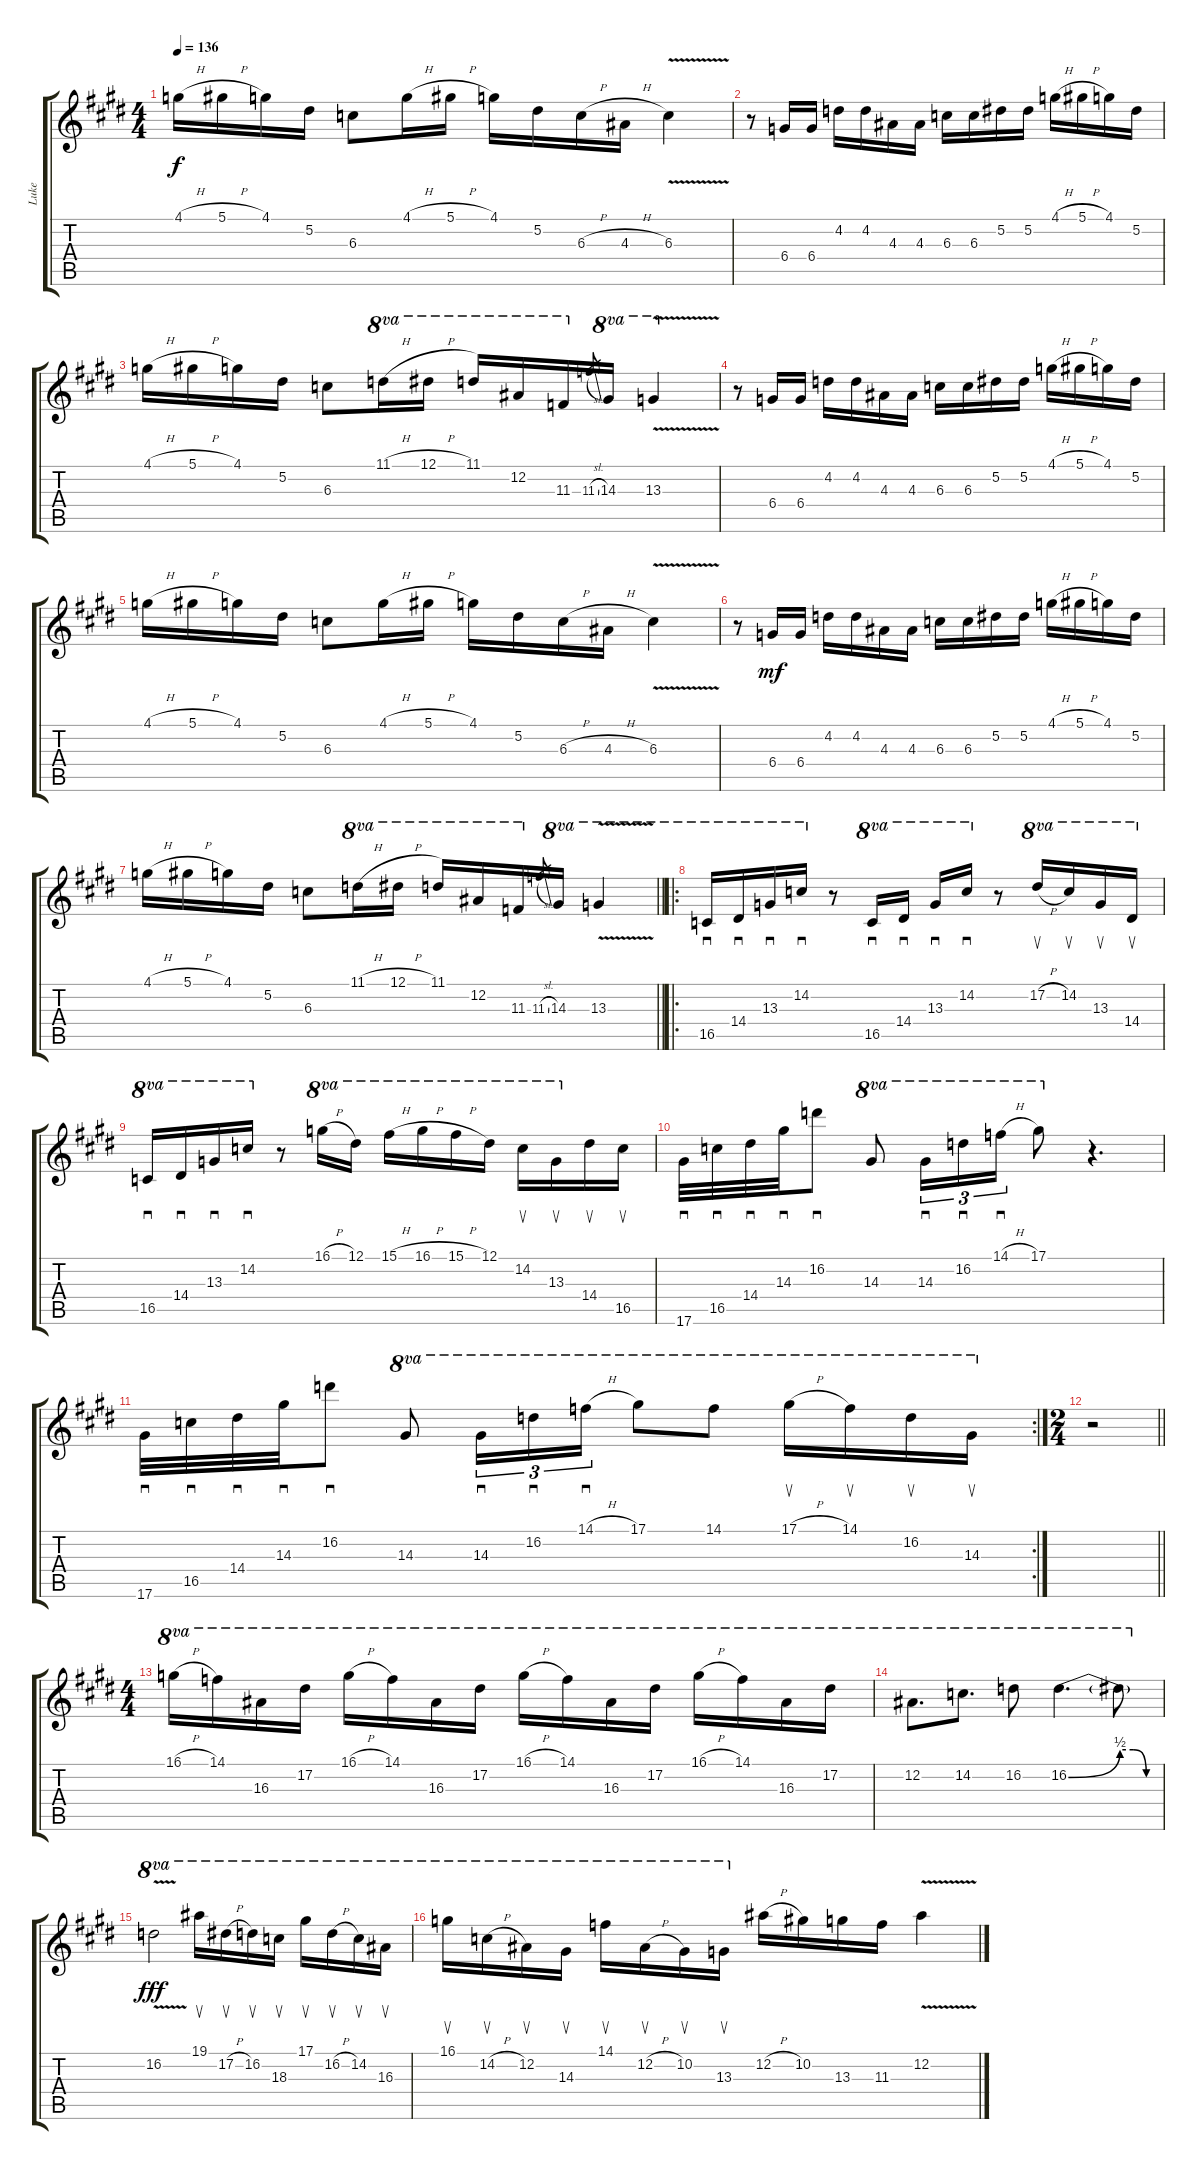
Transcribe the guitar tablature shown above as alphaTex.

\track ("Luke" "Luke") {instrument distortionguitar}
\staff {score tabs}
\tuning (Eb4 Bb3 Gb3 Db3 Ab2 Eb2) {hide}
\ts (4 4)
\tempo 136
\clef g2
\ks e
4.1{h}.16{dy f} 5.1{h}.16 4.1.16 5.2.16 6.3.8 4.1{h}.16 5.1{h}.16 4.1.16 5.2.16 6.3{h}.16 4.3{h}.16 6.3{v}.4 |
r.8 6.4.16 6.4.16 4.2.16 4.2.16 4.3.16 4.3.16 6.3.16 6.3.16 5.2.16 5.2.16 4.1{h}.16 5.1{h}.16 4.1.16 5.2.16 |
4.1{h}.16 5.1{h}.16 4.1.16 5.2.16 6.3.8 11.1{h}.16{ot 8va} 12.1{h}.16{ot 8va} 11.1.16{ot 8va} 12.2.16{ot 8va} 11.3.16{ot 8va} 11.3{sl}.8{gr} 14.3.16{ot 8va} 13.3{v}.4{ot 8va} |
r.8 6.4.16 6.4.16 4.2.16 4.2.16 4.3.16 4.3.16 6.3.16 6.3.16 5.2.16 5.2.16 4.1{h}.16 5.1{h}.16 4.1.16 5.2.16 |
4.1{h}.16 5.1{h}.16 4.1.16 5.2.16 6.3.8 4.1{h}.16 5.1{h}.16 4.1.16 5.2.16 6.3{h}.16 4.3{h}.16 6.3{v}.4 |
r.8 6.4.16{dy mf} 6.4.16 4.2.16 4.2.16 4.3.16 4.3.16 6.3.16 6.3.16 5.2.16 5.2.16 4.1{h}.16 5.1{h}.16 4.1.16 5.2.16 |
\barLineRight lightlight
4.1{h}.16 5.1{h}.16 4.1.16 5.2.16 6.3.8 11.1{h}.16{ot 8va} 12.1{h}.16{ot 8va} 11.1.16{ot 8va} 12.2.16{ot 8va} 11.3.16{ot 8va} 11.3{sl}.8{gr} 14.3.16{ot 8va} 13.3{v}.4{ot 8va} |
\ro
16.5.16{sd ot 8va} 14.4.16{sd ot 8va} 13.3.16{sd ot 8va} 14.2.16{sd ot 8va} r.8 16.5.16{sd ot 8va} 14.4.16{sd ot 8va} 13.3.16{sd ot 8va} 14.2.16{sd ot 8va} r.8 17.2{h}.16{su ot 8va} 14.2.16{su ot 8va} 13.3.16{su ot 8va} 14.4.16{su ot 8va} |
16.5.16{sd ot 8va} 14.4.16{sd ot 8va} 13.3.16{sd ot 8va} 14.2.16{sd ot 8va} r.8 16.1{h}.16{ot 8va} 12.1.16{ot 8va} 15.1{h}.16{ot 8va} 16.1{h}.16{ot 8va} 15.1{h}.16{ot 8va} 12.1.16{ot 8va} 14.2.16{su ot 8va} 13.3.16{su ot 8va} 14.4.16{su} 16.5.16{su} |
17.6.32{sd} 16.5.32{sd} 14.4.32{sd} 14.3.32{sd} 16.2.8{sd} 14.3.8{ot 8va} 14.3.16{sd tu (3 2) ot 8va} 16.2.16{sd tu (3 2) ot 8va} 14.1{h}.16{sd tu (3 2) ot 8va} 17.1.8{ot 8va} r.4{d} |
\rc 2
17.6.32{sd} 16.5.32{sd} 14.4.32{sd} 14.3.32{sd} 16.2.8{sd} 14.3.8{ot 8va} 14.3.16{sd tu (3 2) ot 8va} 16.2.16{sd tu (3 2) ot 8va} 14.1{h}.16{sd tu (3 2) ot 8va} 17.1.8{ot 8va} 14.1.8{ot 8va} 17.1{h}.16{su ot 8va} 14.1.16{su ot 8va} 16.2.16{su ot 8va} 14.3.16{su ot 8va} |
\ts (2 4)
\barLineRight lightlight
r.2 |
\ts (4 4)
16.1{h}.16{ot 8va} 14.1.16{ot 8va} 16.3.16{ot 8va} 17.2.16{ot 8va} 16.1{h}.16{ot 8va} 14.1.16{ot 8va} 16.3.16{ot 8va} 17.2.16{ot 8va} 16.1{h}.16{ot 8va} 14.1.16{ot 8va} 16.3.16{ot 8va} 17.2.16{ot 8va} 16.1{h}.16{ot 8va} 14.1.16{ot 8va} 16.3.16{ot 8va} 17.2.16{ot 8va} |
12.2.8{d ot 8va} 14.2.8{d ot 8va} 16.2.8{ot 8va} 16.2{be (bend 0 0 60 2)}.4{d ot 8va} 16.2{be (custom 0 2 20 2 40 0 60 0) t}.8{ot 8va} |
16.2{v}.2{ot 8va dy fff} 19.1.16{su ot 8va} 17.2{h}.16{su ot 8va} 16.2.16{su ot 8va} 18.3.16{su ot 8va} 17.1.16{su ot 8va} 16.2{h}.16{su ot 8va} 14.2.16{su ot 8va} 16.3.16{su ot 8va} |
16.1.16{su ot 8va} 14.2{h}.16{su ot 8va} 12.2.16{su ot 8va} 14.3.16{su ot 8va} 14.1.16{su ot 8va} 12.2{h}.16{su ot 8va} 10.2.16{su ot 8va} 13.3.16{su ot 8va} 12.2{h}.16 10.2.16 13.3.16 11.3.16 12.2{v}.4
